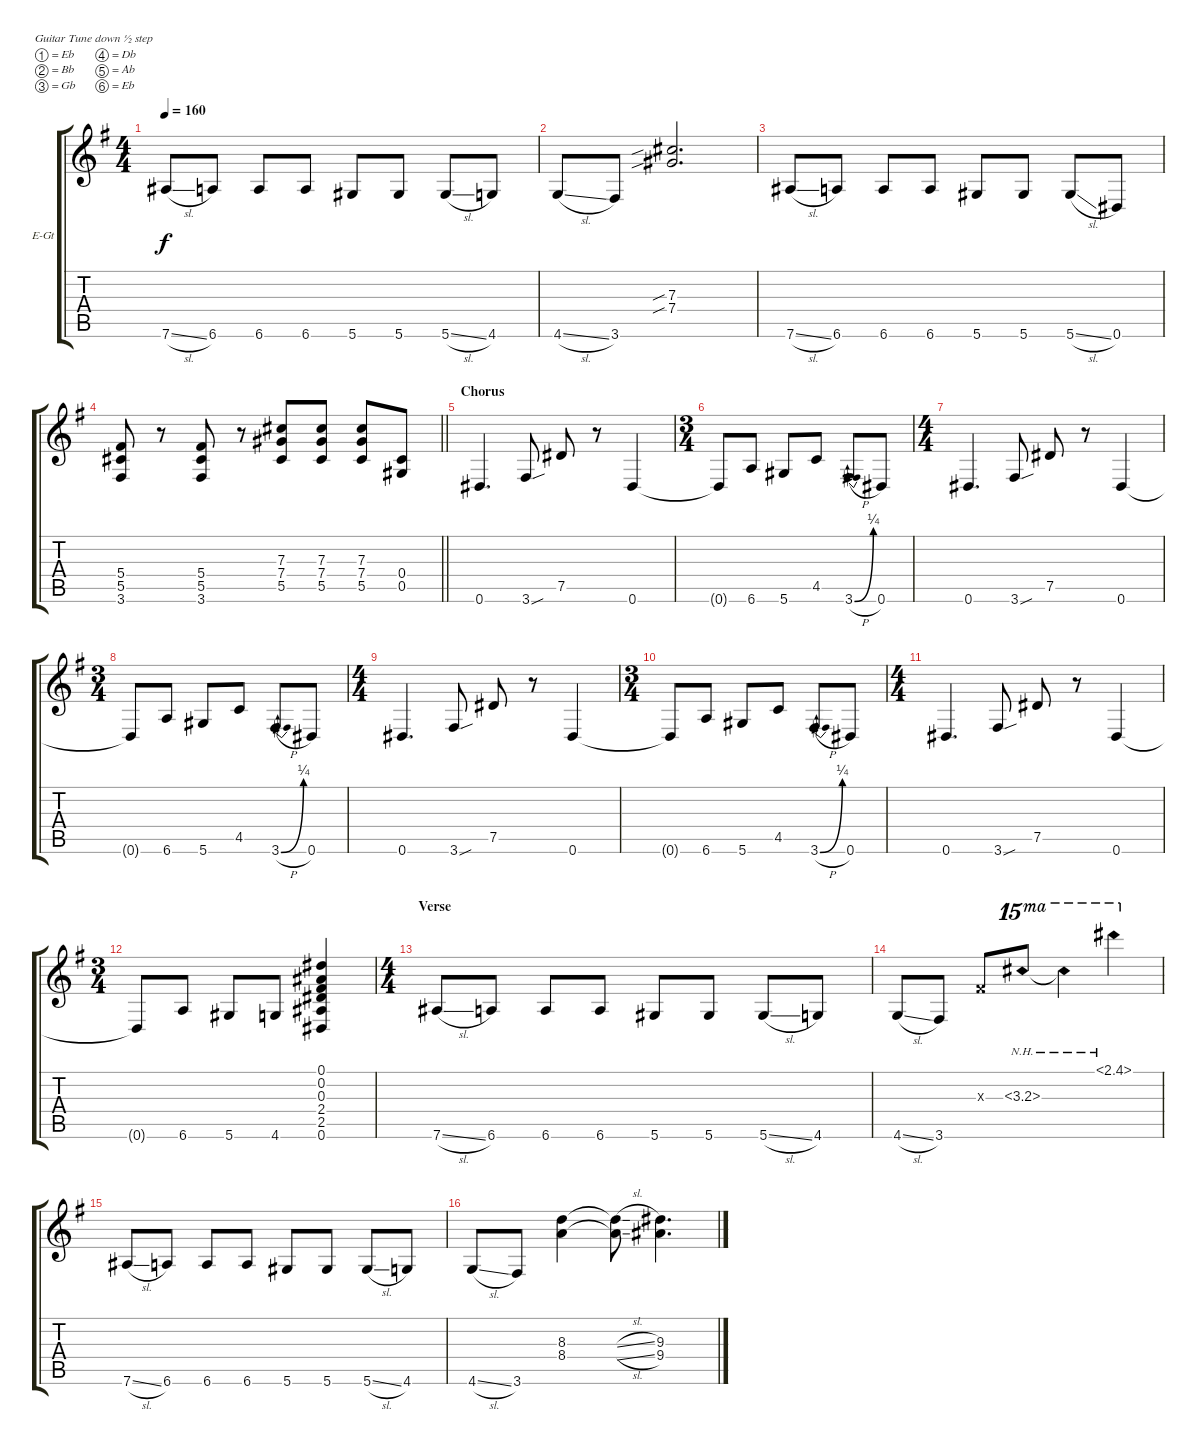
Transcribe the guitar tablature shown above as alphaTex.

\defaultSystemsLayout 4
\bracketExtendMode groupsimilarinstruments
\firstSystemTrackNameOrientation horizontal
\otherSystemsTrackNameOrientation horizontal
\track ("Electric Guitar" "E-Gt") {instrument distortionguitar}
\staff {score tabs}
\tuning (Eb4 Bb3 Gb3 Db3 Ab2 Eb2)
\ts (4 4)
\tempo 160
\clef g2
\scale
1.05549
\ks g
7.6{sl}.8{dy f} 6.6.8 6.6.8 6.6.8 5.6.8 5.6.8 5.6{sl}.8 4.6.8 |
\scale
0.944515 4.6{sl}.8 3.6.8 (7.4{sib} 7.3{sib}).2{d} |
\scale
1.05549 7.6{sl}.8 6.6.8 6.6.8 6.6.8 5.6.8 5.6.8 5.6{sl}.8 0.6.8 |
\scale
0.944515
\barLineRight lightlight
(3.6 5.5 5.4).8 r.8 (3.6 5.5 5.4).8 r.8 (5.5 7.4 7.3).8 (5.5 7.4 7.3).8 (5.5 7.4 7.3).8 (0.5 0.4).8 |
\section ("" "Chorus")
\scale
1.05549 0.6.4{d} 3.6{sou}.8 7.5.8 r.8 0.6.4 |
\ts (3 4)
\scale
0.944515 0.6{t}.8 6.6.8 5.6.8 4.5.8 3.6{be (bend 0 0 15.6 1) h}.8 0.6.8 |
\ts (4 4)
\scale
1.08575 0.6.4{d} 3.6{sou}.8 7.5.8 r.8 0.6.4 |
\ts (3 4)
\scale
0.91425 0.6{t}.8 6.6.8 5.6.8 4.5.8 3.6{be (bend 0 0 15.6 1) h}.8 0.6.8 |
\ts (4 4)
\scale
1.08575 0.6.4{d} 3.6{sou}.8 7.5.8 r.8 0.6.4 |
\ts (3 4)
\scale
0.91425 0.6{t}.8 6.6.8 5.6.8 4.5.8 3.6{be (bend 0 0 15.6 1) h}.8 0.6.8 |
\ts (4 4)
\scale
1.08575 0.6.4{d} 3.6{sou}.8 7.5.8 r.8 0.6.4 |
\ts (3 4)
\scale
0.91425 0.6{t}.8 6.6.8 5.6.8 4.6.8 (0.6 2.5 2.4 0.3 0.1 0.2).4 |
\ts (4 4)
\section ("" "Verse")
\scale
1.08575 7.6{sl}.8 6.6.8 6.6.8 6.6.8 5.6.8 5.6.8 5.6{sl}.8 4.6.8 |
\scale
0.91425 4.6{sl}.8 3.6.8 0.3{x}.8 3.3{nh}.8{ot 15ma} 3.3{nh t}.4{ot 15ma} 2.1{nh}.4{ot 15ma} |
\scale
1.05549 7.6{sl}.8 6.6.8 6.6.8 6.6.8 5.6.8 5.6.8 5.6{sl}.8 4.6.8 |
\scale
0.944515 4.6{sl}.8 3.6.8 (8.4 8.3).4 (8.4{sl t} 8.3{sl t}).8 (9.4 9.3).4{d}
